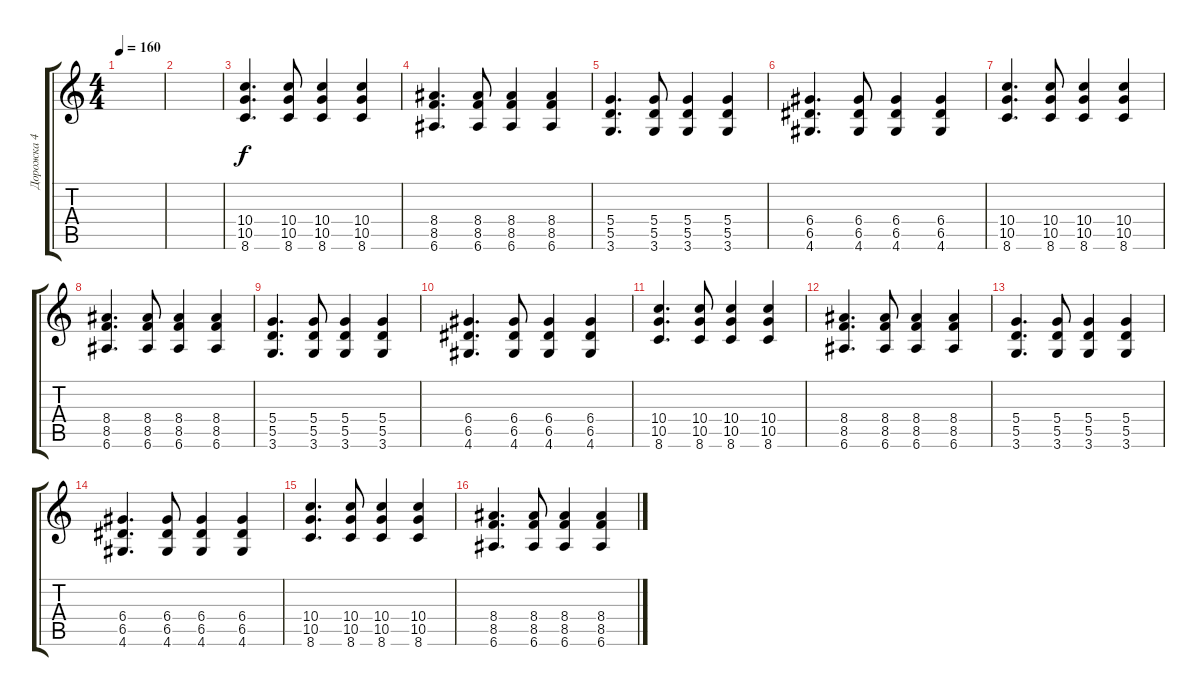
\track ("Дорожка 4" "Дорожка 4") {instrument distortionguitar}
\staff {score tabs}
\tuning (E4 B3 G3 D3 A2 E2) {hide}
\ts (4 4)
\tempo 160
\clef g2
\ks c
|
|
(10.4 10.5 8.6).4{d} (10.4 10.5 8.6).8 (10.4 10.5 8.6).4 (10.4 10.5 8.6).4 |
(8.4 8.5 6.6).4{d} (8.4 8.5 6.6).8 (8.4 8.5 6.6).4 (8.4 8.5 6.6).4 |
(5.4 5.5 3.6).4{d} (5.4 5.5 3.6).8 (5.4 5.5 3.6).4 (5.4 5.5 3.6).4 |
(6.4 6.5 4.6).4{d} (6.4 6.5 4.6).8 (6.4 6.5 4.6).4 (6.4 6.5 4.6).4 |
(10.4 10.5 8.6).4{d} (10.4 10.5 8.6).8 (10.4 10.5 8.6).4 (10.4 10.5 8.6).4 |
(8.4 8.5 6.6).4{d} (8.4 8.5 6.6).8 (8.4 8.5 6.6).4 (8.4 8.5 6.6).4 |
(5.4 5.5 3.6).4{d} (5.4 5.5 3.6).8 (5.4 5.5 3.6).4 (5.4 5.5 3.6).4 |
(6.4 6.5 4.6).4{d} (6.4 6.5 4.6).8 (6.4 6.5 4.6).4 (6.4 6.5 4.6).4 |
(10.4 10.5 8.6).4{d} (10.4 10.5 8.6).8 (10.4 10.5 8.6).4 (10.4 10.5 8.6).4 |
(8.4 8.5 6.6).4{d} (8.4 8.5 6.6).8 (8.4 8.5 6.6).4 (8.4 8.5 6.6).4 |
(5.4 5.5 3.6).4{d} (5.4 5.5 3.6).8 (5.4 5.5 3.6).4 (5.4 5.5 3.6).4 |
(6.4 6.5 4.6).4{d} (6.4 6.5 4.6).8 (6.4 6.5 4.6).4 (6.4 6.5 4.6).4 |
(10.4 10.5 8.6).4{d} (10.4 10.5 8.6).8 (10.4 10.5 8.6).4 (10.4 10.5 8.6).4 |
(8.4 8.5 6.6).4{d} (8.4 8.5 6.6).8 (8.4 8.5 6.6).4 (8.4 8.5 6.6).4
